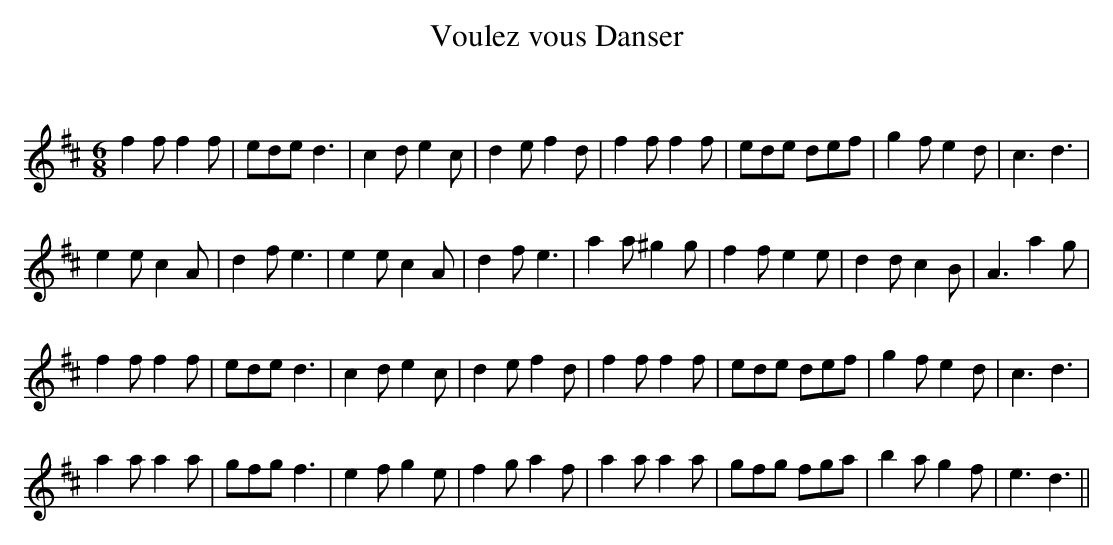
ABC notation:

X:1
T: Voulez vous Danser
C:
Q:180
K:D
M:6/8
L:1/16
f4f2 f4f2|e2d2e2 d6|c4d2 e4c2|d4e2 f4d2|f4f2 f4f2|e2d2e2 d2e2f2|g4f2 e4d2|c6 d6|
e4e2 c4A2|d4f2 e6|e4e2 c4A2|d4f2 e6|a4a2 ^g4g2|f4f2 e4e2|d4d2 c4B2|A6 a4g2|
f4f2 f4f2|e2d2e2 d6|c4d2 e4c2|d4e2 f4d2|f4f2 f4f2|e2d2e2 d2e2f2|g4f2 e4d2|c6 d6|
a4a2 a4a2|g2f2g2 f6|e4f2 g4e2|f4g2 a4f2|a4a2 a4a2|g2f2g2 f2g2a2|b4a2 g4f2|e6 d6||
